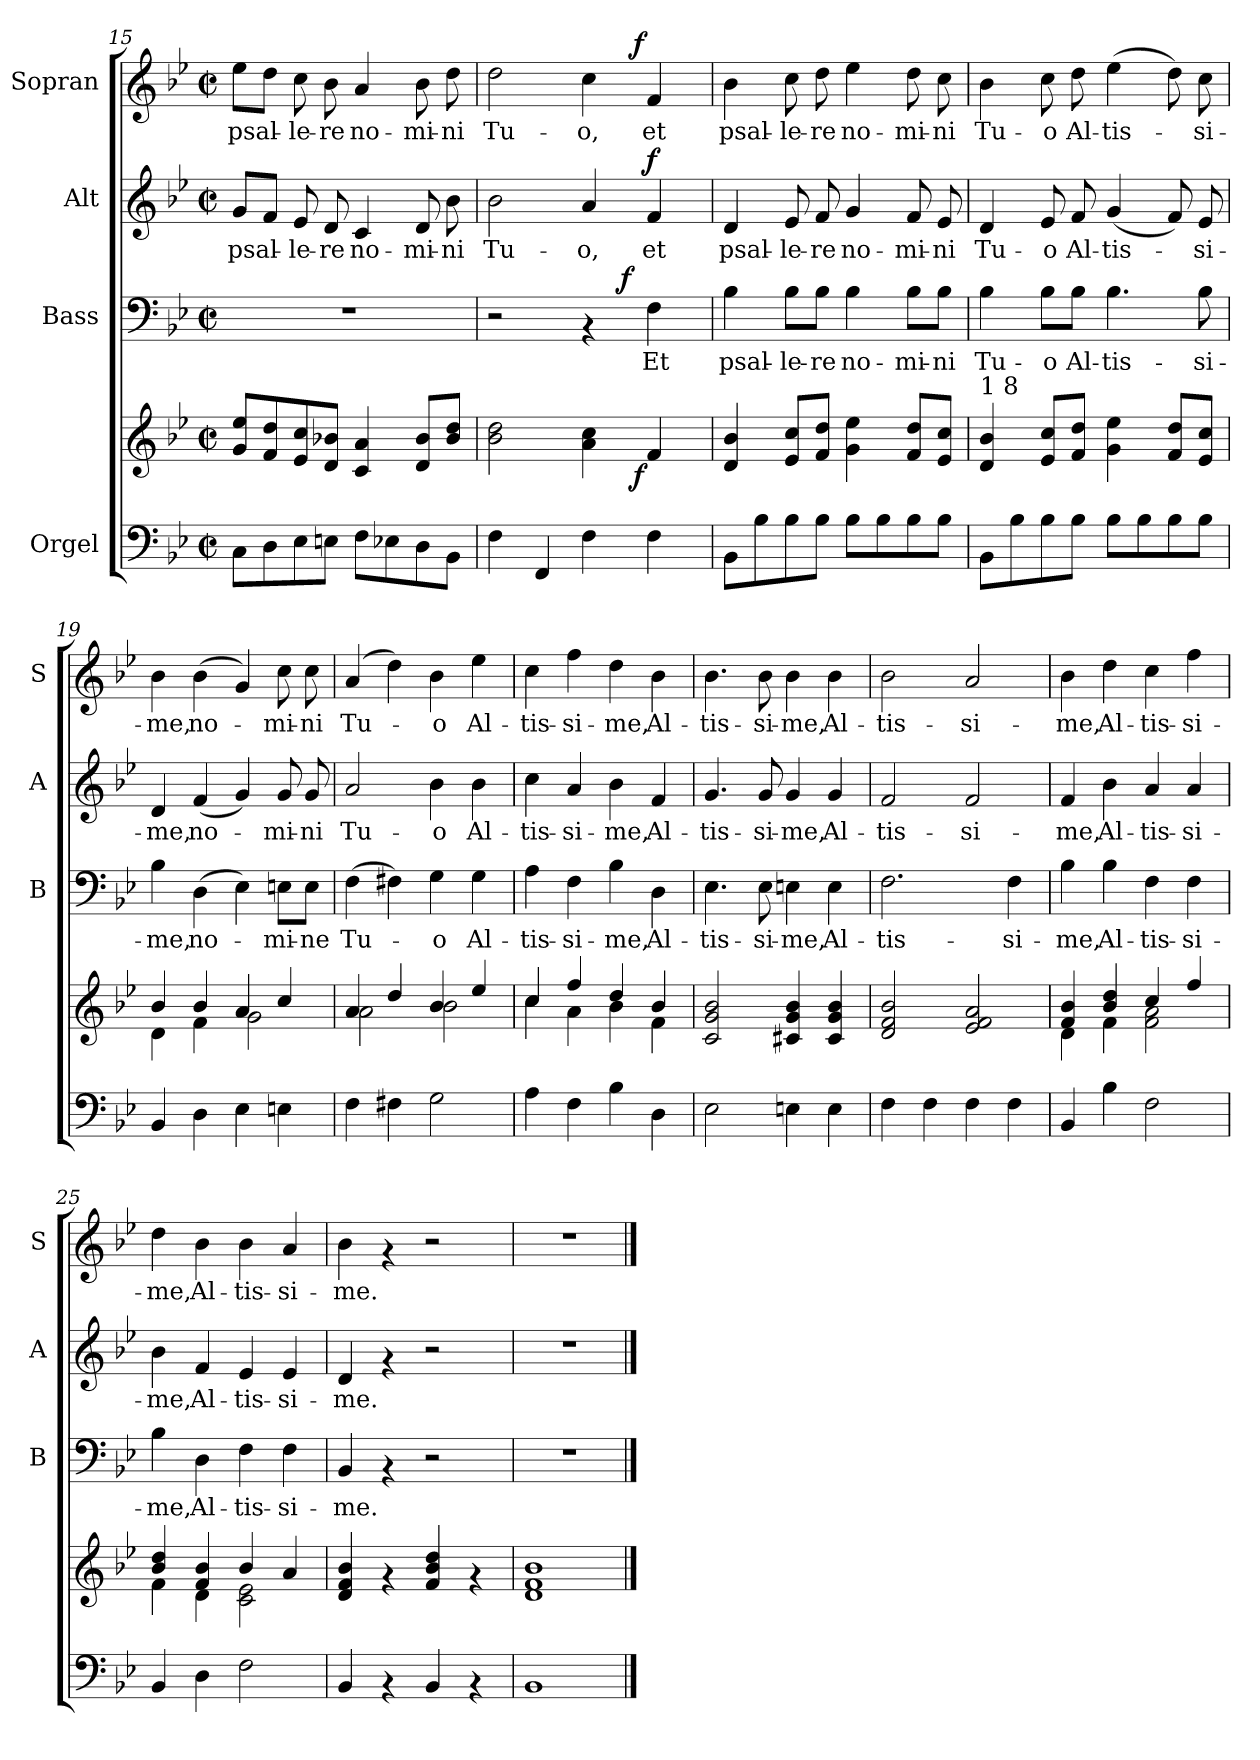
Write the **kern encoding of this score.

**kern	**kern	**dynam	**kern	**text	**dynam	**kern	**text	**dynam	**kern	**text	**dynam
*part4	*part4	*part4	*part3	*part3	*part3	*part2	*part2	*part2	*part1	*part1	*part1
*staff5	*staff4	*staff4/5	*staff3	*staff3	*staff3	*staff2	*staff2	*staff2	*staff1	*staff1	*staff1
*I"Orgel	*	*	*I"Bass	*	*	*I"Alt	*	*	*I"Sopran	*	*
*	*	*	*I'B	*	*	*I'A	*	*	*I'S	*	*
*clefF4	*clefG2	*	*clefF4	*	*	*clefG2	*	*	*clefG2	*	*
*k[b-e-]	*k[b-e-]	*	*k[b-e-]	*	*	*k[b-e-]	*	*	*k[b-e-]	*	*
*B-:	*B-:	*	*B-:	*	*	*B-:	*	*	*B-:	*	*
*M2/2	*M2/2	*	*M2/2	*	*	*M2/2	*	*	*M2/2	*	*
*met(c|)	*met(c|)	*	*met(c|)	*	*	*met(c|)	*	*	*met(c|)	*	*
=15	=15	=15	=15	=15	=15	=15	=15	=15	=15	=15	=15
!	!	!	!	!	!	!	!LO:LY:b	!	!	!LO:LY:b	!
8C\L	8g/ 8ee-/L	.	1r	.	.	8g/L	psal-	.	8ee-\L	psal-	.
8D\	8f/ 8dd/	.	.	.	.	8f/J	.	.	8dd\J	.	.
!	!	!	!	!	!	!	!LO:LY:b	!	!	!LO:LY:b	!
8E-\	8e-/ 8cc/	.	.	.	.	8e-/	-le-	.	8cc\	-le-	.
!	!	!	!	!	!	!	!LO:LY:b	!	!	!LO:LY:b	!
8En\J	8d/ 8b-X/J	.	.	.	.	8d/	-re	.	8b-\	-re	.
!	!	!	!	!	!	!	!LO:LY:b	!	!	!LO:LY:b	!
8F\L	4c/ 4a/	.	.	.	.	4c/	no-	.	4a/	no-	.
8E-X\	.	.	.	.	.	.	.	.	.	.	.
!	!	!	!	!	!	!	!LO:LY:b	!	!	!LO:LY:b	!
8D\	8d/ 8b-/L	.	.	.	.	8d/	-mi-	.	8b-\	-mi-	.
!	!	!	!	!	!	!	!LO:LY:b	!	!	!LO:LY:b	!
8BB-\J	8b-/ 8dd/J	.	.	.	.	8b-\	-ni	.	8dd\	-ni	.
=16	=16	=16	=16	=16	=16	=16	=16	=16	=16	=16	=16
!	!	!	!	!	!	!	!LO:LY:b	!	!	!LO:LY:b	!
*	*^	*	*^	*	*	*	*	*	*^	*	*
4F\	2b-\ 2dd\	2ryy	.	2r	2ryy	.	.	2b-\	Tu-	.	2dd\	2ryy	Tu-	.
4FF/	.	.	.	.	.	.	.	.	.	.	.	.	.	.
!	!	!	!	!	!	!	!	!	!LO:LY:b	!	!	!	!LO:LY:b	!
4F\	4a\ 4cc\	8..ryy	.	4rAA	8.ryy	.	.	4a/	-o,	.	4cc\	8..ryy	-o,	.
!	!	!	!	!	!	!	!LO:DY:a	!	!	!	!	!	!	!
.	.	.	.	.	4ryy	.	f	.	.	.	.	.	.	.
!	!	!	!LO:DY:b	!	!	!	!	!	!	!	!	!	!	!LO:DY:a
.	.	4ryy	f	.	.	.	.	.	.	.	.	4ryy	.	f
!	!	!	!	!	!	!LO:LY:b	!	!	!LO:LY:b	!LO:DY:a	!	!	!LO:LY:b	!
4F\	4f/	.	.	4F\	.	Et	.	4f/	et	f	4f/	.	et	.
.	.	.	.	.	16ryy	.	.	.	.	.	.	.	.	.
.	.	32ryy	.	.	.	.	.	.	.	.	.	32ryy	.	.
=17	=17	=17	=17	=17	=17	=17	=17	=17	=17	=17	=17	=17	=17	=17
!	!	!	!	!	!	!LO:LY:b	!	!	!LO:LY:b	!	!	!	!LO:LY:b	!
*	*v	*v	*	*	*	*	*	*	*	*	*v	*v	*	*
*	*	*	*v	*v	*	*	*	*	*	*	*	*
8BB-\L	4d/ 4b-/	.	4B-\	psal-	.	4d/	psal-	.	4b-\	psal-	.
8B-\	.	.	.	.	.	.	.	.	.	.	.
!	!	!	!	!LO:LY:b	!	!	!LO:LY:b	!	!	!LO:LY:b	!
8B-\	8e-/ 8cc/L	.	8B-\L	-le-	.	8e-/	-le-	.	8cc\	-le-	.
!	!	!	!	!LO:LY:b	!	!	!LO:LY:b	!	!	!LO:LY:b	!
8B-\J	8f/ 8dd/J	.	8B-\J	-re	.	8f/	-re	.	8dd\	-re	.
!	!	!	!	!LO:LY:b	!	!	!LO:LY:b	!	!	!LO:LY:b	!
8B-\L	4g\ 4ee-\	.	4B-\	no-	.	4g/	no-	.	4ee-\	no-	.
8B-\	.	.	.	.	.	.	.	.	.	.	.
!	!	!	!	!LO:LY:b	!	!	!LO:LY:b	!	!	!LO:LY:b	!
8B-\	8f/ 8dd/L	.	8B-\L	-mi-	.	8f/	-mi-	.	8dd\	-mi-	.
!	!	!	!	!LO:LY:b	!	!	!LO:LY:b	!	!	!LO:LY:b	!
8B-\J	8e-/ 8cc/J	.	8B-\J	-ni	.	8e-/	-ni	.	8cc\	-ni	.
!!LO:PB:g=z
=18	=18	=18	=18	=18	=18	=18	=18	=18	=18	=18	=18
!	!LO:TX:a:t=1 8	!	!	!	!	!	!	!	!	!	!
!	!	!	!	!LO:LY:b	!	!	!LO:LY:b	!	!	!LO:LY:b	!
8BB-\L	4d/ 4b-/	.	4B-\	Tu-	.	4d/	Tu-	.	4b-\	Tu-	.
8B-\	.	.	.	.	.	.	.	.	.	.	.
!	!	!	!	!LO:LY:b	!	!	!LO:LY:b	!	!	!LO:LY:b	!
8B-\	8e-/ 8cc/L	.	8B-\L	-o	.	8e-/	-o	.	8cc\	-o	.
!	!	!	!	!LO:LY:b	!	!	!LO:LY:b	!	!	!LO:LY:b	!
8B-\J	8f/ 8dd/J	.	8B-\J	Al-	.	8f/	Al-	.	8dd\	Al-	.
!	!	!	!	!LO:LY:b	!	!	!LO:LY:b	!	!	!LO:LY:b	!
8B-\L	4g\ 4ee-\	.	4.B-\	-tis-	.	(<4g/	-tis-	.	(>4ee-\	-tis-	.
8B-\	.	.	.	.	.	.	.	.	.	.	.
8B-\	8f/ 8dd/L	.	.	.	.	8f/)	.	.	8dd\)	.	.
!	!	!	!	!LO:LY:b	!	!	!LO:LY:b	!	!	!LO:LY:b	!
8B-\J	8e-/ 8cc/J	.	8B-\	-si-	.	8e-/	-si-	.	8cc\	-si-	.
=19	=19	=19	=19	=19	=19	=19	=19	=19	=19	=19	=19
*	*^	*	*	*	*	*	*	*	*	*	*
!	!	!	!	!	!LO:LY:b	!	!	!LO:LY:b	!	!	!LO:LY:b	!
4BB-/	4b-/	4d\	.	4B-\	-me,	.	4d/	-me,	.	4b-\	-me,	.
!	!	!	!	!	!LO:LY:b	!	!	!LO:LY:b	!	!	!LO:LY:b	!
4D\	4b-/	4f\	.	(>4D\	no-	.	(<4f/	no-	.	(>4b-\	no-	.
4E-\	4a/	2g\	.	4E-\)	.	.	4g/)	.	.	4g/)	.	.
!	!	!	!	!	!LO:LY:b	!	!	!LO:LY:b	!	!	!LO:LY:b	!
4En\	4cc/	.	.	8En\L	-mi-	.	8g/	-mi-	.	8cc\	-mi-	.
!	!	!	!	!	!LO:LY:b	!	!	!LO:LY:b	!	!	!LO:LY:b	!
.	.	.	.	8E\J	-ne	.	8g/	-ni	.	8cc\	-ni	.
=20	=20	=20	=20	=20	=20	=20	=20	=20	=20	=20	=20	=20
!	!	!	!	!	!LO:LY:b	!	!	!LO:LY:b	!	!	!LO:LY:b	!
4F\	4a/	2a\	.	(>4F\	Tu-	.	2a/	Tu-	.	(4a/	Tu-	.
4F#X\	4dd/	.	.	4F#X\)	.	.	.	.	.	4dd\)	.	.
!	!	!	!	!	!LO:LY:b	!	!	!LO:LY:b	!	!	!LO:LY:b	!
2G\	4b-/	2b-\	.	4G\	-o	.	4b-\	-o	.	4b-\	-o	.
!	!	!	!	!	!LO:LY:b	!	!	!LO:LY:b	!	!	!LO:LY:b	!
.	4ee-/	.	.	4G\	Al-	.	4b-\	Al-	.	4ee-\	Al-	.
=21	=21	=21	=21	=21	=21	=21	=21	=21	=21	=21	=21	=21
!	!	!	!	!	!LO:LY:b	!	!	!LO:LY:b	!	!	!LO:LY:b	!
4A\	4cc/	4cc\	.	4A\	-tis-	.	4cc\	-tis-	.	4cc\	-tis-	.
!	!	!	!	!	!LO:LY:b	!	!	!LO:LY:b	!	!	!LO:LY:b	!
4F\	4ff/	4a\	.	4F\	-si-	.	4a/	-si-	.	4ff\	-si-	.
!	!	!	!	!	!LO:LY:b	!	!	!LO:LY:b	!	!	!LO:LY:b	!
4B-\	4dd/	4b-\	.	4B-\	-me,	.	4b-\	-me,	.	4dd\	-me,	.
!	!	!	!	!	!LO:LY:b	!	!	!LO:LY:b	!	!	!LO:LY:b	!
4D\	4b-/	4f\	.	4D\	Al-	.	4f/	Al-	.	4b-\	Al-	.
!!LO:LB:g=z
=22	=22	=22	=22	=22	=22	=22	=22	=22	=22	=22	=22	=22
!	!	!	!	!	!LO:LY:b	!	!	!LO:LY:b	!	!	!LO:LY:b	!
*	*v	*v	*	*	*	*	*	*	*	*	*	*
2E-\	2c/ 2g/ 2b-/	.	4.E-\	-tis-	.	4.g/	-tis-	.	4.b-\	-tis-	.
!	!	!	!	!LO:LY:b	!	!	!LO:LY:b	!	!	!LO:LY:b	!
.	.	.	8E-\	-si-	.	8g/	-si-	.	8b-\	-si-	.
!	!	!	!	!LO:LY:b	!	!	!LO:LY:b	!	!	!LO:LY:b	!
4En\	4c#X/ 4g/ 4b-/	.	4En\	-me,	.	4g/	-me,	.	4b-\	-me,	.
!	!	!	!	!LO:LY:b	!	!	!LO:LY:b	!	!	!LO:LY:b	!
4E\	4c#/ 4g/ 4b-/	.	4E\	Al-	.	4g/	Al-	.	4b-\	Al-	.
=23	=23	=23	=23	=23	=23	=23	=23	=23	=23	=23	=23
!	!	!	!	!LO:LY:b	!	!	!LO:LY:b	!	!	!LO:LY:b	!
4F\	2d/ 2f/ 2b-/	.	2.F\	-tis-	.	2f/	-tis-	.	2b-\	-tis-	.
4F\	.	.	.	.	.	.	.	.	.	.	.
!	!	!	!	!	!	!	!LO:LY:b	!	!	!LO:LY:b	!
4F\	2e-/ 2f/ 2a/	.	.	.	.	2f/	-si-	.	2a/	-si-	.
!	!	!	!	!LO:LY:b	!	!	!	!	!	!	!
4F\	.	.	4F\	-si-	.	.	.	.	.	.	.
=24	=24	=24	=24	=24	=24	=24	=24	=24	=24	=24	=24
*	*^	*	*	*	*	*	*	*	*	*	*
!	!	!	!	!	!LO:LY:b	!	!	!LO:LY:b	!	!	!LO:LY:b	!
4BB-/	4f/ 4b-/	4d\	.	4B-\	-me,	.	4f/	-me,	.	4b-\	-me,	.
!	!	!	!	!	!LO:LY:b	!	!	!LO:LY:b	!	!	!LO:LY:b	!
4B-\	4b-/ 4dd/	4f\	.	4B-\	Al-	.	4b-\	Al-	.	4dd\	Al-	.
!	!	!	!	!	!LO:LY:b	!	!	!LO:LY:b	!	!	!LO:LY:b	!
2F\	4cc/	2f\ 2a\	.	4F\	-tis-	.	4a/	-tis-	.	4cc\	-tis-	.
!	!	!	!	!	!LO:LY:b	!	!	!LO:LY:b	!	!	!LO:LY:b	!
.	4ff/	.	.	4F\	-si-	.	4a/	-si-	.	4ff\	-si-	.
=25	=25	=25	=25	=25	=25	=25	=25	=25	=25	=25	=25	=25
!	!	!	!	!	!LO:LY:b	!	!	!LO:LY:b	!	!	!LO:LY:b	!
4BB-/	4b-/ 4dd/	4f\	.	4B-\	-me,	.	4b-\	-me,	.	4dd\	-me,	.
!	!	!	!	!	!LO:LY:b	!	!	!LO:LY:b	!	!	!LO:LY:b	!
4D\	4f/ 4b-/	4d\	.	4D\	Al-	.	4f/	Al-	.	4b-\	Al-	.
!	!	!	!	!	!LO:LY:b	!	!	!LO:LY:b	!	!	!LO:LY:b	!
2F\	4b-/	2c\ 2e-\	.	4F\	-tis-	.	4e-/	-tis-	.	4b-\	-tis-	.
!	!	!	!	!	!LO:LY:b	!	!	!LO:LY:b	!	!	!LO:LY:b	!
.	4a/	.	.	4F\	-si-	.	4e-/	-si-	.	4a/	-si-	.
*	*v	*v	*	*	*	*	*	*	*	*	*	*
=26	=26	=26	=26	=26	=26	=26	=26	=26	=26	=26	=26
!	!	!	!	!LO:LY:b	!	!	!LO:LY:b	!	!	!LO:LY:b	!
4BB-/	4d/ 4f/ 4b-/	.	4BB-/	-me.	.	4d/	-me.	.	4b-\	-me.	.
4rAA	4rf	.	4rAA	.	.	4rf	.	.	4rf	.	.
4BB-/	4f/ 4b-/ 4dd/	.	2r	.	.	2r	.	.	2r	.	.
4rAA	4rf	.	.	.	.	.	.	.	.	.	.
=27	=27	=27	=27	=27	=27	=27	=27	=27	=27	=27	=27
1BB-	1d 1f 1b-	.	1r	.	.	1r	.	.	1r	.	.
==	==	==	==	==	==	==	==	==	==	==	==
*-	*-	*-	*-	*-	*-	*-	*-	*-	*-	*-	*-
